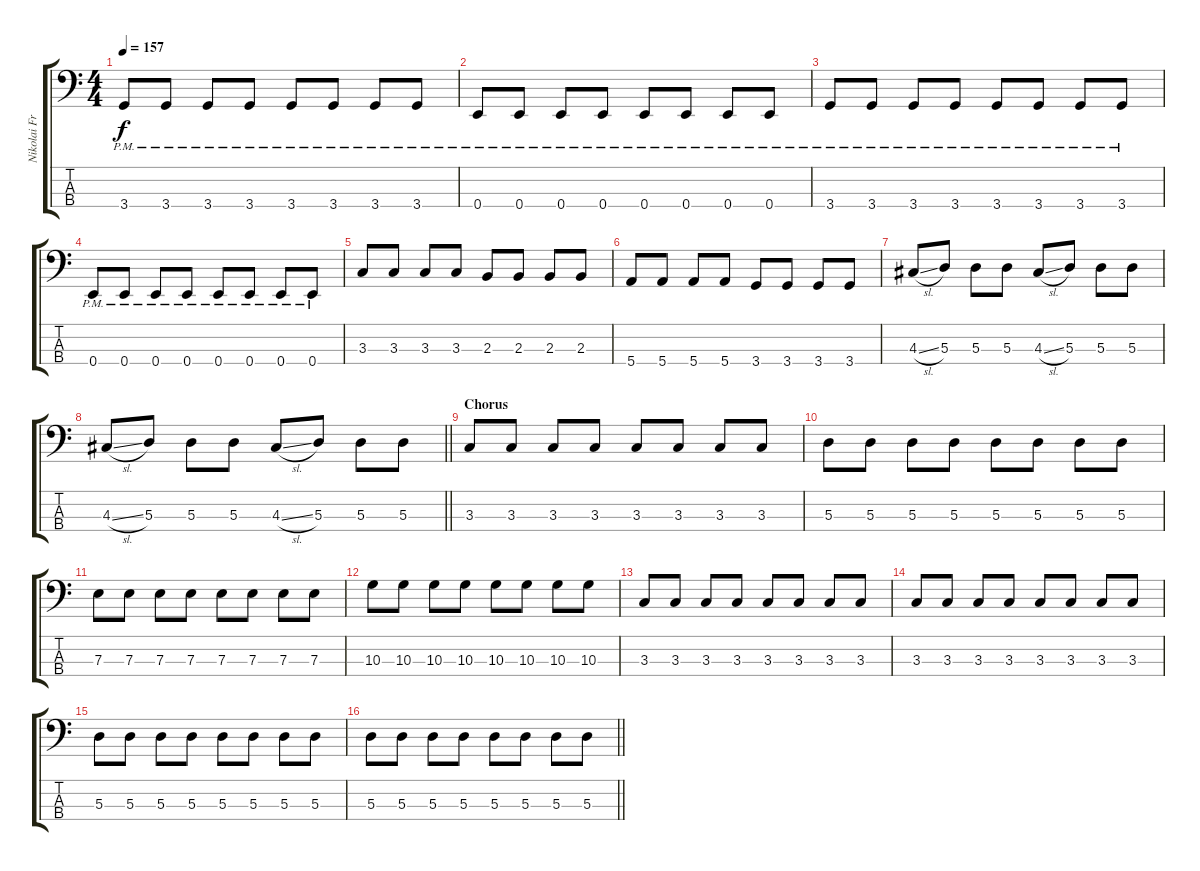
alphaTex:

\track ("Nikolai Fraiture - Bass" "Nikolai Fr") {instrument electricbasspick}
\staff {score tabs}
\tuning (G2 D2 A1 E1) {hide}
\ts (4 4)
\tempo 157
\clef f4
\ks c
3.4{pm}.8{dy f} 3.4{pm}.8 3.4{pm}.8 3.4{pm}.8 3.4{pm}.8 3.4{pm}.8 3.4{pm}.8 3.4{pm}.8 |
0.4{pm}.8 0.4{pm}.8 0.4{pm}.8 0.4{pm}.8 0.4{pm}.8 0.4{pm}.8 0.4{pm}.8 0.4{pm}.8 |
3.4{pm}.8 3.4{pm}.8 3.4{pm}.8 3.4{pm}.8 3.4{pm}.8 3.4{pm}.8 3.4{pm}.8 3.4{pm}.8 |
0.4{pm}.8 0.4{pm}.8 0.4{pm}.8 0.4{pm}.8 0.4{pm}.8 0.4{pm}.8 0.4{pm}.8 0.4{pm}.8 |
3.3.8 3.3.8 3.3.8 3.3.8 2.3.8 2.3.8 2.3.8 2.3.8 |
5.4.8 5.4.8 5.4.8 5.4.8 3.4.8 3.4.8 3.4.8 3.4.8 |
4.3{sl}.8 5.3.8 5.3.8 5.3.8 4.3{sl}.8 5.3.8 5.3.8 5.3.8 |
\barLineRight lightlight
4.3{sl}.8 5.3.8 5.3.8 5.3.8 4.3{sl}.8 5.3.8 5.3.8 5.3.8 |
\section ("" "Chorus")
3.3.8 3.3.8 3.3.8 3.3.8 3.3.8 3.3.8 3.3.8 3.3.8 |
5.3.8 5.3.8 5.3.8 5.3.8 5.3.8 5.3.8 5.3.8 5.3.8 |
7.3.8 7.3.8 7.3.8 7.3.8 7.3.8 7.3.8 7.3.8 7.3.8 |
10.3.8 10.3.8 10.3.8 10.3.8 10.3.8 10.3.8 10.3.8 10.3.8 |
3.3.8 3.3.8 3.3.8 3.3.8 3.3.8 3.3.8 3.3.8 3.3.8 |
3.3.8 3.3.8 3.3.8 3.3.8 3.3.8 3.3.8 3.3.8 3.3.8 |
5.3.8 5.3.8 5.3.8 5.3.8 5.3.8 5.3.8 5.3.8 5.3.8 |
\barLineRight lightlight
5.3.8 5.3.8 5.3.8 5.3.8 5.3.8 5.3.8 5.3.8 5.3.8
